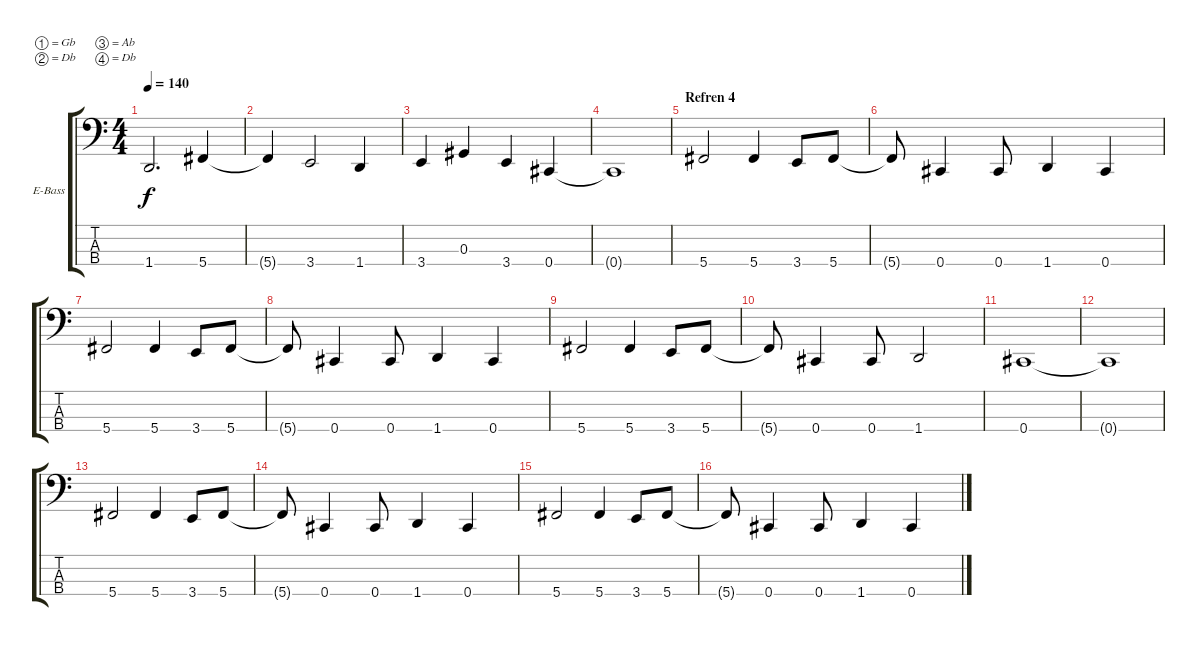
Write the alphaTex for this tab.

\bracketExtendMode groupsimilarinstruments
\firstSystemTrackNameOrientation horizontal
\otherSystemsTrackNameOrientation horizontal
\track ("Bas" "E-Bass") {instrument electricbassfinger}
\staff {score tabs}
\tuning (Gb2 Db2 Ab1 Db1)
\ts (4 4)
\tempo 140
\clef f4
\ks c
1.4.2{d dy f} 5.4.4 |
5.4{t}.4 3.4.2 1.4.4 |
3.4.4 0.3.4 3.4.4 0.4.4 |
0.4{t}.1 |
\section ("" "Refren 4")
5.4.2 5.4.4 3.4.8 5.4.8 |
5.4{t}.8 0.4.4 0.4.8 1.4.4 0.4.4 |
5.4.2 5.4.4 3.4.8 5.4.8 |
5.4{t}.8 0.4.4 0.4.8 1.4.4 0.4.4 |
5.4.2 5.4.4 3.4.8 5.4.8 |
5.4{t}.8 0.4.4 0.4.8 1.4.2 |
0.4.1 |
0.4{t}.1 |
5.4.2 5.4.4 3.4.8 5.4.8 |
5.4{t}.8 0.4.4 0.4.8 1.4.4 0.4.4 |
5.4.2 5.4.4 3.4.8 5.4.8 |
5.4{t}.8 0.4.4 0.4.8 1.4.4 0.4.4
